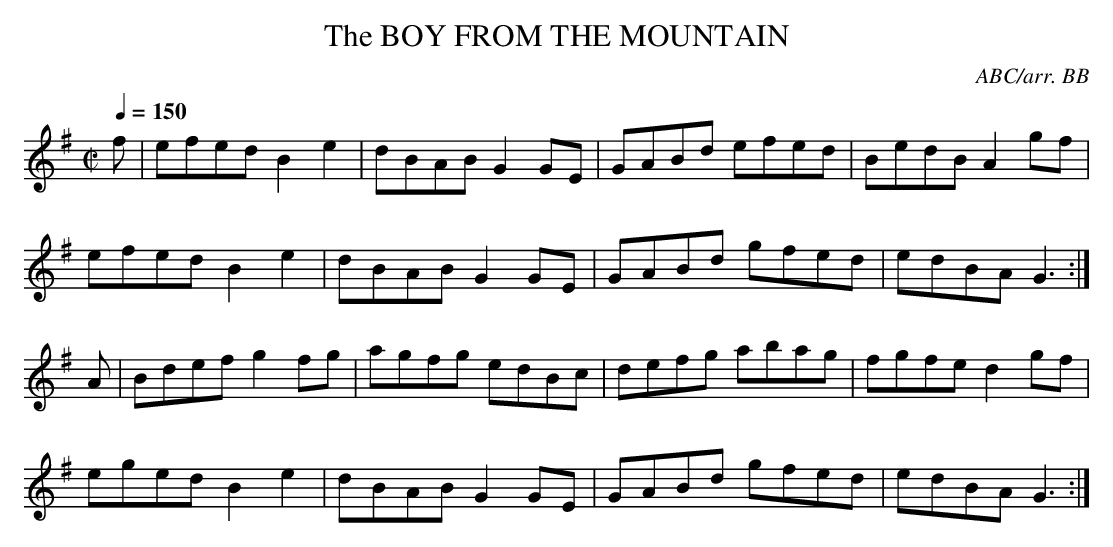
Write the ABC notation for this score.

X:1
T:BOY FROM THE MOUNTAIN, The
C:ABC/arr. BB
Q:1/4=150
L:1/8
M:C|
K:G
f|efed B2 e2|dBAB G2 GE|GABd efed|BedB A2 gf|
efed B2 e2|dBAB G2 GE|GABd gfed|edBA G3:|
A|Bdef g2 fg|agfg edBc|defg abag|fgfe d2 gf|
eged B2 e2|dBAB G2 GE|GABd gfed|edBA G3:|
